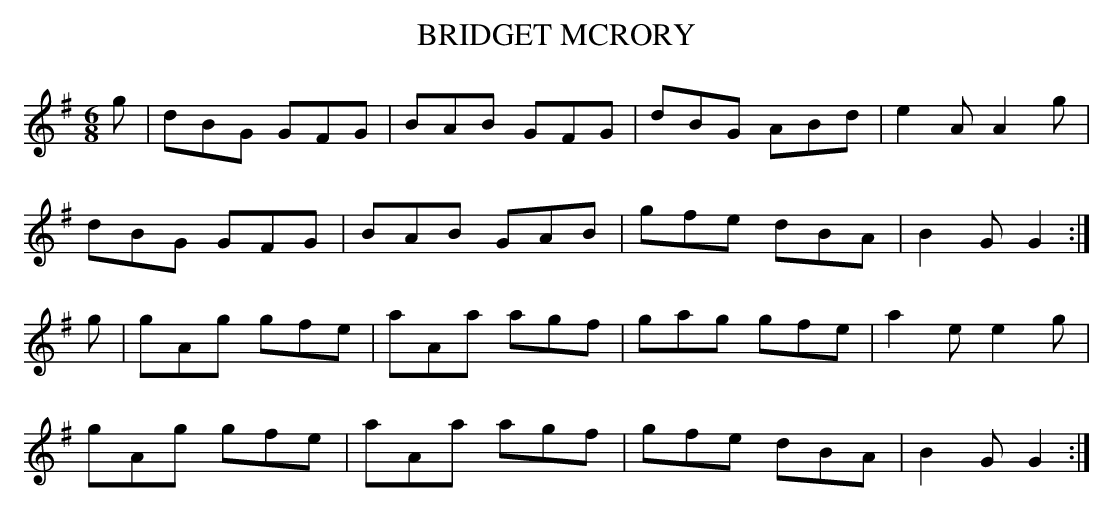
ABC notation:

X:1
T:BRIDGET MCRORY
M:6/8
L:1/8
K:G
g|dBG GFG|BAB GFG|dBG ABd|e2A A2g|
dBG GFG|BAB GAB|gfe dBA|B2G G2:|
g|gAg gfe|aAa agf|gag gfe|a2e e2g|
gAg gfe|aAa agf|gfe dBA|B2G G2:|
